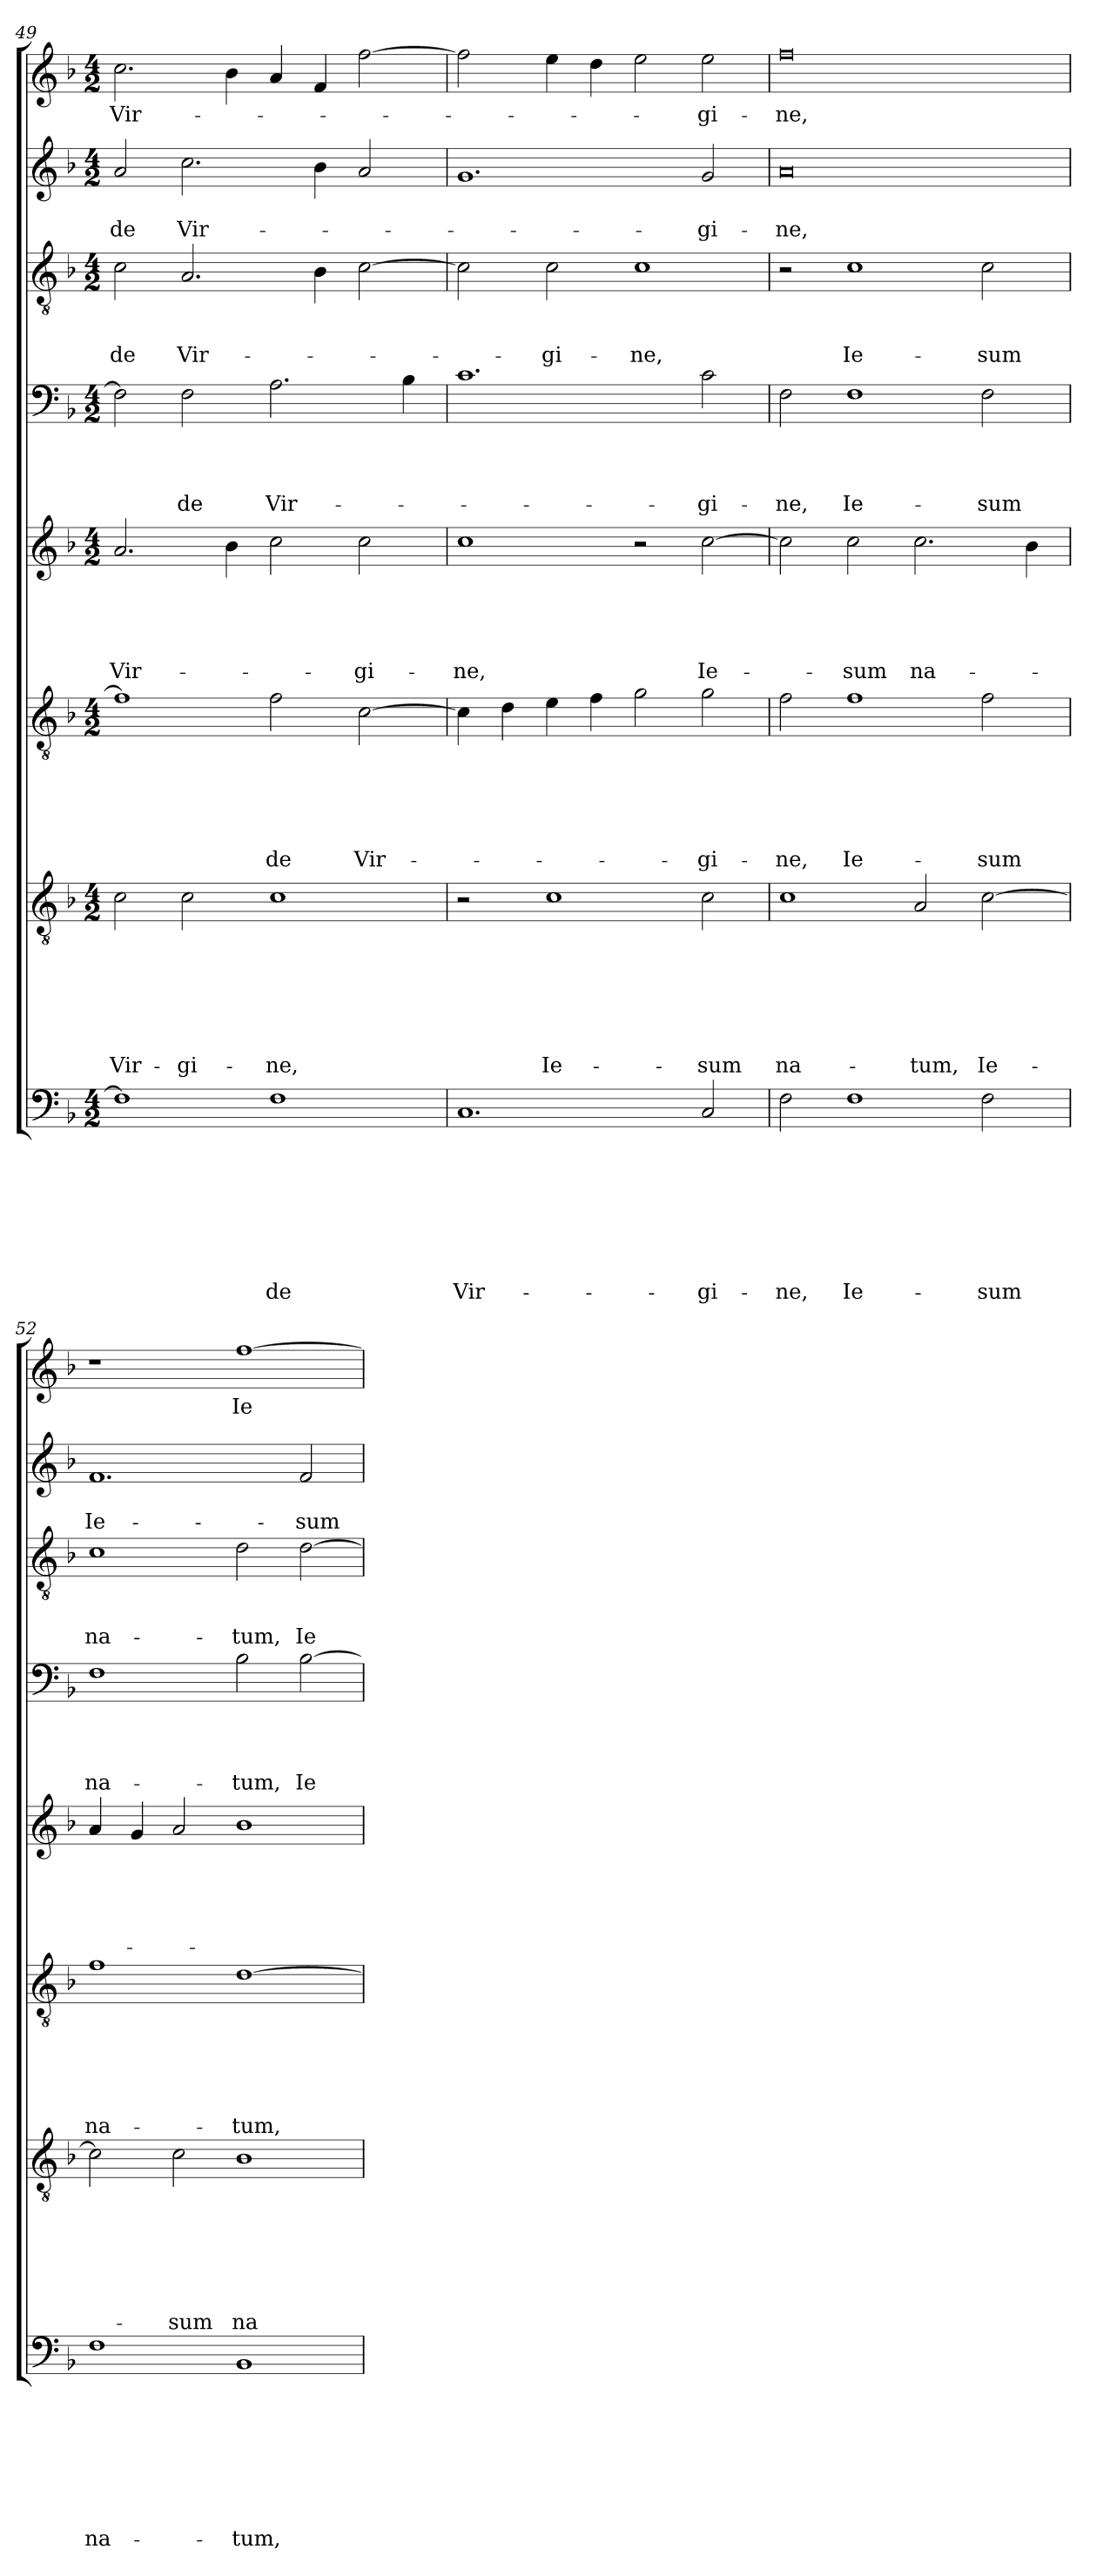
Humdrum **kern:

**kern	**text	**text	**text	**text	**text	**text	**text	**text	**kern	**text	**text	**text	**text	**text	**text	**text	**kern	**text	**text	**text	**text	**text	**text	**kern	**text	**text	**text	**text	**text	**kern	**text	**text	**text	**text	**kern	**text	**text	**text	**kern	**text	**text	**kern	**text
*part8	*part8	*part8	*part8	*part8	*part8	*part8	*part8	*part8	*part7	*part7	*part7	*part7	*part7	*part7	*part7	*part7	*part6	*part6	*part6	*part6	*part6	*part6	*part6	*part5	*part5	*part5	*part5	*part5	*part5	*part4	*part4	*part4	*part4	*part4	*part3	*part3	*part3	*part3	*part2	*part2	*part2	*part1	*part1
*staff8	*staff8	*staff8	*staff8	*staff8	*staff8	*staff8	*staff8	*staff8	*staff7	*staff7	*staff7	*staff7	*staff7	*staff7	*staff7	*staff7	*staff6	*staff6	*staff6	*staff6	*staff6	*staff6	*staff6	*staff5	*staff5	*staff5	*staff5	*staff5	*staff5	*staff4	*staff4	*staff4	*staff4	*staff4	*staff3	*staff3	*staff3	*staff3	*staff2	*staff2	*staff2	*staff1	*staff1
*clefF4	*	*	*	*	*	*	*	*	*clefGv2	*	*	*	*	*	*	*	*clefGv2	*	*	*	*	*	*	*clefG2	*	*	*	*	*	*clefF4	*	*	*	*	*clefGv2	*	*	*	*clefG2	*	*	*clefG2	*
*k[b-]	*	*	*	*	*	*	*	*	*k[b-]	*	*	*	*	*	*	*	*k[b-]	*	*	*	*	*	*	*k[b-]	*	*	*	*	*	*k[b-]	*	*	*	*	*k[b-]	*	*	*	*k[b-]	*	*	*k[b-]	*
*d:	*	*	*	*	*	*	*	*	*d:	*	*	*	*	*	*	*	*d:	*	*	*	*	*	*	*d:	*	*	*	*	*	*d:	*	*	*	*	*d:	*	*	*	*d:	*	*	*d:	*
*M4/2	*	*	*	*	*	*	*	*	*M4/2	*	*	*	*	*	*	*	*M4/2	*	*	*	*	*	*	*M4/2	*	*	*	*	*	*M4/2	*	*	*	*	*M4/2	*	*	*	*M4/2	*	*	*M4/2	*
=49	=49	=49	=49	=49	=49	=49	=49	=49	=49	=49	=49	=49	=49	=49	=49	=49	=49	=49	=49	=49	=49	=49	=49	=49	=49	=49	=49	=49	=49	=49	=49	=49	=49	=49	=49	=49	=49	=49	=49	=49	=49	=49	=49
!	!	!	!	!	!	!	!	!	!	!	!	!	!	!	!	!LO:LY:b	!	!	!	!	!	!	!	!	!	!	!	!	!LO:LY:b	!	!	!	!	!	!	!	!	!LO:LY:b	!	!	!LO:LY:b	!	!LO:LY:b
1F]	.	.	.	.	.	.	.	.	2c\	.	.	.	.	.	.	Vir-	1f]	.	.	.	.	.	.	2.a/	.	.	.	.	Vir-	2F\]	.	.	.	.	2c\	.	.	de	2a/	.	de	2.cc\	Vir-
!	!	!	!	!	!	!	!	!	!	!	!	!	!	!	!	!LO:LY:b	!	!	!	!	!	!	!	!	!	!	!	!	!	!	!	!	!	!LO:LY:b	!	!	!	!LO:LY:b	!	!	!LO:LY:b	!	!
.	.	.	.	.	.	.	.	.	2c\	.	.	.	.	.	.	-gi-	.	.	.	.	.	.	.	.	.	.	.	.	.	2F\	.	.	.	de	2.A/	.	.	Vir-	2.cc\	.	Vir-	.	.
.	.	.	.	.	.	.	.	.	.	.	.	.	.	.	.	.	.	.	.	.	.	.	.	4b-\	.	.	.	.	.	.	.	.	.	.	.	.	.	.	.	.	.	4b-\	.
!	!	!	!	!	!	!	!	!LO:LY:b	!	!	!	!	!	!	!	!LO:LY:b	!	!	!	!	!	!	!LO:LY:b	!	!	!	!	!	!	!	!	!	!	!LO:LY:b	!	!	!	!	!	!	!	!	!
1F	.	.	.	.	.	.	.	de	1c	.	.	.	.	.	.	-ne,	2f\	.	.	.	.	.	de	2cc\	.	.	.	.	.	2.A\	.	.	.	Vir-	.	.	.	.	.	.	.	4a/	.
.	.	.	.	.	.	.	.	.	.	.	.	.	.	.	.	.	.	.	.	.	.	.	.	.	.	.	.	.	.	.	.	.	.	.	4B-\	.	.	.	4b-\	.	.	4f/	.
!	!	!	!	!	!	!	!	!	!	!	!	!	!	!	!	!	!	!	!	!	!	!	!LO:LY:b	!	!	!	!	!	!LO:LY:b	!	!	!	!	!	!	!	!	!	!	!	!	!	!
.	.	.	.	.	.	.	.	.	.	.	.	.	.	.	.	.	[2c\	.	.	.	.	.	Vir-	2cc\	.	.	.	.	-gi-	.	.	.	.	.	[2c\	.	.	.	2a/	.	.	[2ff\	.
.	.	.	.	.	.	.	.	.	.	.	.	.	.	.	.	.	.	.	.	.	.	.	.	.	.	.	.	.	.	4B-\	.	.	.	.	.	.	.	.	.	.	.	.	.
=50	=50	=50	=50	=50	=50	=50	=50	=50	=50	=50	=50	=50	=50	=50	=50	=50	=50	=50	=50	=50	=50	=50	=50	=50	=50	=50	=50	=50	=50	=50	=50	=50	=50	=50	=50	=50	=50	=50	=50	=50	=50	=50	=50
!	!	!	!	!	!	!	!	!LO:LY:b	!	!	!	!	!	!	!	!	!	!	!	!	!	!	!	!	!	!	!	!	!LO:LY:b	!	!	!	!	!	!	!	!	!	!	!	!	!	!
1.C	.	.	.	.	.	.	.	Vir-	2r	.	.	.	.	.	.	.	4c\]	.	.	.	.	.	.	1cc	.	.	.	.	-ne,	1.c	.	.	.	.	2c\]	.	.	.	1.g	.	.	2ff\]	.
.	.	.	.	.	.	.	.	.	.	.	.	.	.	.	.	.	4d\	.	.	.	.	.	.	.	.	.	.	.	.	.	.	.	.	.	.	.	.	.	.	.	.	.	.
!	!	!	!	!	!	!	!	!	!	!	!	!	!	!	!	!LO:LY:b	!	!	!	!	!	!	!	!	!	!	!	!	!	!	!	!	!	!	!	!	!	!LO:LY:b	!	!	!	!	!
.	.	.	.	.	.	.	.	.	1c	.	.	.	.	.	.	Ie-	4e\	.	.	.	.	.	.	.	.	.	.	.	.	.	.	.	.	.	2c\	.	.	-gi-	.	.	.	4ee\	.
.	.	.	.	.	.	.	.	.	.	.	.	.	.	.	.	.	4f\	.	.	.	.	.	.	.	.	.	.	.	.	.	.	.	.	.	.	.	.	.	.	.	.	4dd\	.
!	!	!	!	!	!	!	!	!	!	!	!	!	!	!	!	!	!	!	!	!	!	!	!	!	!	!	!	!	!	!	!	!	!	!	!	!	!	!LO:LY:b	!	!	!	!	!
.	.	.	.	.	.	.	.	.	.	.	.	.	.	.	.	.	2g\	.	.	.	.	.	.	2r	.	.	.	.	.	.	.	.	.	.	1c	.	.	-ne,	.	.	.	2ee\	.
!	!	!	!	!	!	!	!	!LO:LY:b	!	!	!	!	!	!	!	!LO:LY:b	!	!	!	!	!	!	!LO:LY:b	!	!	!	!	!	!LO:LY:b	!	!	!	!	!LO:LY:b	!	!	!	!	!	!	!LO:LY:b	!	!LO:LY:b
2C/	.	.	.	.	.	.	.	-gi-	2c\	.	.	.	.	.	.	-sum	2g\	.	.	.	.	.	-gi-	[2cc\	.	.	.	.	Ie-	2c\	.	.	.	-gi-	.	.	.	.	2g/	.	-gi-	2ee\	-gi-
!!LO:PB:g=z
=51	=51	=51	=51	=51	=51	=51	=51	=51	=51	=51	=51	=51	=51	=51	=51	=51	=51	=51	=51	=51	=51	=51	=51	=51	=51	=51	=51	=51	=51	=51	=51	=51	=51	=51	=51	=51	=51	=51	=51	=51	=51	=51	=51
!	!	!	!	!	!	!	!	!LO:LY:b	!	!	!	!	!	!	!	!LO:LY:b	!	!	!	!	!	!	!LO:LY:b	!	!	!	!	!	!	!	!	!	!	!LO:LY:b	!	!	!	!	!	!	!LO:LY:b	!	!LO:LY:b
2F\	.	.	.	.	.	.	.	-ne,	1c	.	.	.	.	.	.	na-	2f\	.	.	.	.	.	-ne,	2cc\]	.	.	.	.	.	2F\	.	.	.	-ne,	2r	.	.	.	0a	.	-ne,	0ff	-ne,
!	!	!	!	!	!	!	!	!LO:LY:b	!	!	!	!	!	!	!	!	!	!	!	!	!	!	!LO:LY:b	!	!	!	!	!	!LO:LY:b	!	!	!	!	!LO:LY:b	!	!	!	!LO:LY:b	!	!	!	!	!
1F	.	.	.	.	.	.	.	Ie-	.	.	.	.	.	.	.	.	1f	.	.	.	.	.	Ie-	2cc\	.	.	.	.	-sum	1F	.	.	.	Ie-	1c	.	.	Ie-	.	.	.	.	.
!	!	!	!	!	!	!	!	!	!	!	!	!	!	!	!	!LO:LY:b	!	!	!	!	!	!	!	!	!	!	!	!	!LO:LY:b	!	!	!	!	!	!	!	!	!	!	!	!	!	!
.	.	.	.	.	.	.	.	.	2A/	.	.	.	.	.	.	-tum,	.	.	.	.	.	.	.	2.cc\	.	.	.	.	na-	.	.	.	.	.	.	.	.	.	.	.	.	.	.
!	!	!	!	!	!	!	!	!LO:LY:b	!	!	!	!	!	!	!	!LO:LY:b	!	!	!	!	!	!	!LO:LY:b	!	!	!	!	!	!	!	!	!	!	!LO:LY:b	!	!	!	!LO:LY:b	!	!	!	!	!
2F\	.	.	.	.	.	.	.	-sum	[2c\	.	.	.	.	.	.	Ie-	2f\	.	.	.	.	.	-sum	.	.	.	.	.	.	2F\	.	.	.	-sum	2c\	.	.	-sum	.	.	.	.	.
.	.	.	.	.	.	.	.	.	.	.	.	.	.	.	.	.	.	.	.	.	.	.	.	4b-\	.	.	.	.	.	.	.	.	.	.	.	.	.	.	.	.	.	.	.
=52	=52	=52	=52	=52	=52	=52	=52	=52	=52	=52	=52	=52	=52	=52	=52	=52	=52	=52	=52	=52	=52	=52	=52	=52	=52	=52	=52	=52	=52	=52	=52	=52	=52	=52	=52	=52	=52	=52	=52	=52	=52	=52	=52
!	!	!	!	!	!	!	!	!LO:LY:b	!	!	!	!	!	!	!	!	!	!	!	!	!	!	!LO:LY:b	!	!	!	!	!	!	!	!	!	!	!LO:LY:b	!	!	!	!LO:LY:b	!	!	!LO:LY:b	!	!
1F	.	.	.	.	.	.	.	na-	2c\]	.	.	.	.	.	.	.	1f	.	.	.	.	.	na-	4a/	.	.	.	.	.	1F	.	.	.	na-	1c	.	.	na-	1.f	.	Ie-	1r	.
.	.	.	.	.	.	.	.	.	.	.	.	.	.	.	.	.	.	.	.	.	.	.	.	4g/	.	.	.	.	.	.	.	.	.	.	.	.	.	.	.	.	.	.	.
!	!	!	!	!	!	!	!	!	!	!	!	!	!	!	!	!LO:LY:b	!	!	!	!	!	!	!	!	!	!	!	!	!	!	!	!	!	!	!	!	!	!	!	!	!	!	!
.	.	.	.	.	.	.	.	.	2c\	.	.	.	.	.	.	-sum	.	.	.	.	.	.	.	2a/	.	.	.	.	.	.	.	.	.	.	.	.	.	.	.	.	.	.	.
!	!	!	!	!	!	!	!	!LO:LY:b	!	!	!	!	!	!	!	!LO:LY:b	!	!	!	!	!	!	!LO:LY:b	!	!	!	!	!	!	!	!	!	!	!LO:LY:b	!	!	!	!LO:LY:b	!	!	!	!	!LO:LY:b
1BB-	.	.	.	.	.	.	.	-tum,	1B-	.	.	.	.	.	.	na-	[1d	.	.	.	.	.	-tum,	1b-	.	.	.	.	.	2B-\	.	.	.	-tum,	2d\	.	.	-tum,	.	.	.	[1ff	Ie-
!	!	!	!	!	!	!	!	!	!	!	!	!	!	!	!	!	!	!	!	!	!	!	!	!	!	!	!	!	!	!	!	!	!	!LO:LY:b	!	!	!	!LO:LY:b	!	!	!LO:LY:b	!	!
.	.	.	.	.	.	.	.	.	.	.	.	.	.	.	.	.	.	.	.	.	.	.	.	.	.	.	.	.	.	[2B-\	.	.	.	Ie-	[2d\	.	.	Ie-	2f/	.	-sum	.	.
=	=	=	=	=	=	=	=	=	=	=	=	=	=	=	=	=	=	=	=	=	=	=	=	=	=	=	=	=	=	=	=	=	=	=	=	=	=	=	=	=	=	=	=
*-	*-	*-	*-	*-	*-	*-	*-	*-	*-	*-	*-	*-	*-	*-	*-	*-	*-	*-	*-	*-	*-	*-	*-	*-	*-	*-	*-	*-	*-	*-	*-	*-	*-	*-	*-	*-	*-	*-	*-	*-	*-	*-	*-
